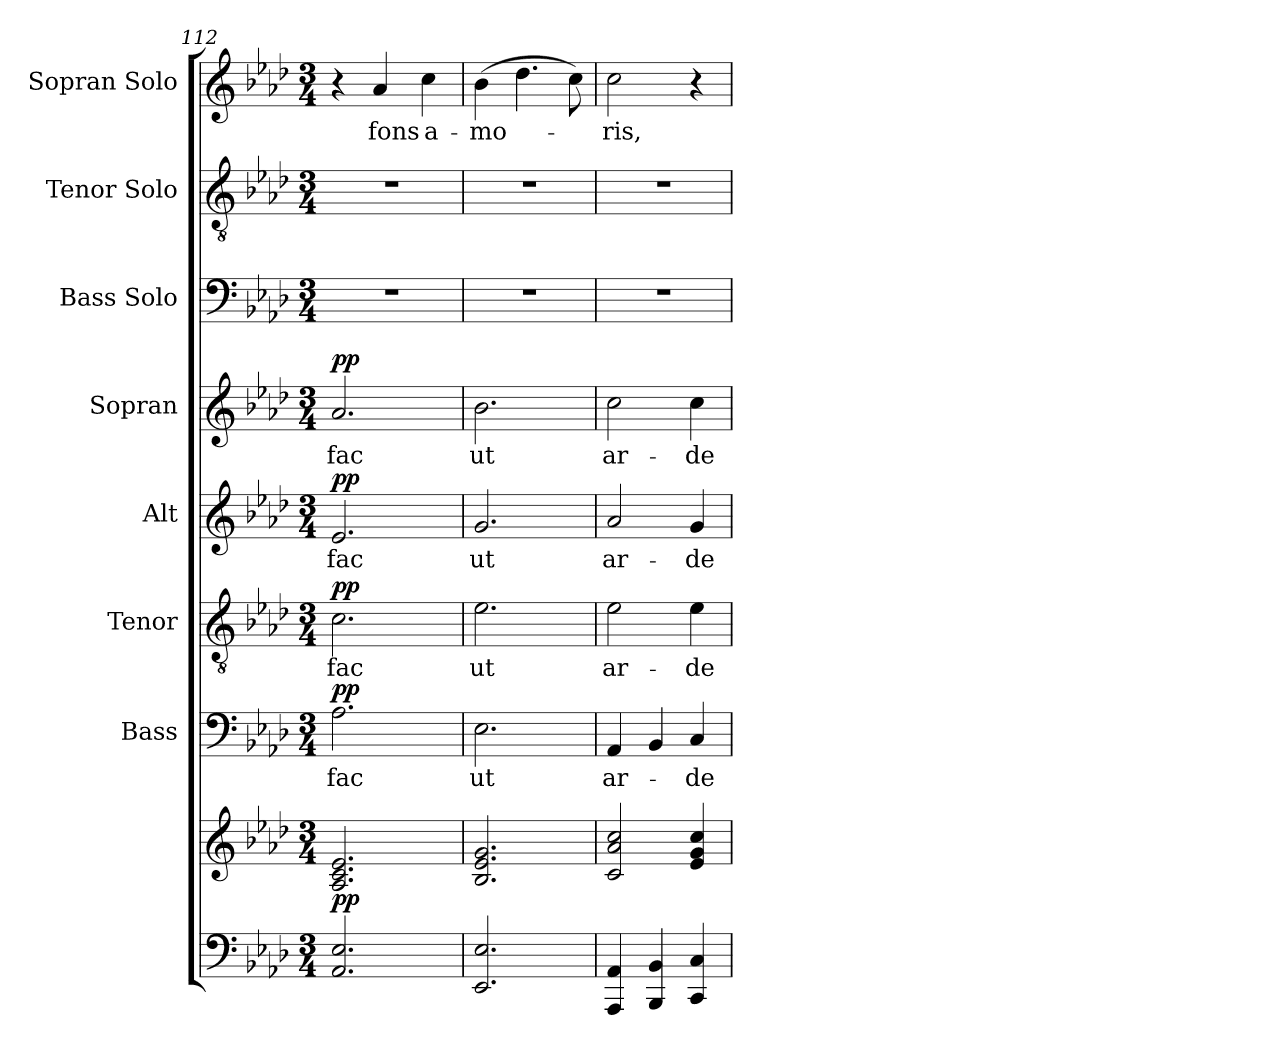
**kern	**kern	**dynam	**kern	**text	**dynam	**kern	**text	**dynam	**kern	**text	**dynam	**kern	**text	**dynam	**kern	**kern	**kern	**text
*part8	*part8	*part8	*part7	*part7	*part7	*part6	*part6	*part6	*part5	*part5	*part5	*part4	*part4	*part4	*part3	*part2	*part1	*part1
*staff9	*staff8	*staff8/9	*staff7	*staff7	*staff7	*staff6	*staff6	*staff6	*staff5	*staff5	*staff5	*staff4	*staff4	*staff4	*staff3	*staff2	*staff1	*staff1
*	*	*	*I"Bass	*	*	*I"Tenor	*	*	*I"Alt	*	*	*I"Sopran	*	*	*I"Bass Solo	*I"Tenor Solo	*I"Sopran Solo	*
*	*	*	*I'B.	*	*	*I'T.	*	*	*I'A.	*	*	*I'S.	*	*	*I'B. Solo	*I'T. Solo	*I'S. Solo	*
*clefF4	*clefG2	*	*clefF4	*	*	*clefGv2	*	*	*clefG2	*	*	*clefG2	*	*	*clefF4	*clefGv2	*clefG2	*
*k[b-e-a-d-]	*k[b-e-a-d-]	*	*k[b-e-a-d-]	*	*	*k[b-e-a-d-]	*	*	*k[b-e-a-d-]	*	*	*k[b-e-a-d-]	*	*	*k[b-e-a-d-]	*k[b-e-a-d-]	*k[b-e-a-d-]	*
*A-:	*A-:	*	*A-:	*	*	*A-:	*	*	*A-:	*	*	*A-:	*	*	*A-:	*A-:	*A-:	*
*M3/4	*M3/4	*	*M3/4	*	*	*M3/4	*	*	*M3/4	*	*	*M3/4	*	*	*M3/4	*M3/4	*M3/4	*
=112	=112	=112	=112	=112	=112	=112	=112	=112	=112	=112	=112	=112	=112	=112	=112	=112	=112	=112
!	!	!LO:DY:b	!	!LO:LY:b	!LO:DY:a	!	!LO:LY:b	!LO:DY:a	!	!LO:LY:b	!LO:DY:a	!	!LO:LY:b	!LO:DY:a	!	!	!	!
2.AA-/ 2.E-/	2.A-/ 2.c/ 2.e-/	pp	2.A-\	fac	pp	2.c\	fac	pp	2.e-/	fac	pp	2.a-/	fac	pp	2.r	2.r	4r	.
!	!	!	!	!	!	!	!	!	!	!	!	!	!	!	!	!	!	!LO:LY:b
.	.	.	.	.	.	.	.	.	.	.	.	.	.	.	.	.	4a-/	fons
!	!	!	!	!	!	!	!	!	!	!	!	!	!	!	!	!	!	!LO:LY:b
.	.	.	.	.	.	.	.	.	.	.	.	.	.	.	.	.	4cc\	a-
=113	=113	=113	=113	=113	=113	=113	=113	=113	=113	=113	=113	=113	=113	=113	=113	=113	=113	=113
!	!	!	!	!LO:LY:b	!	!	!LO:LY:b	!	!	!LO:LY:b	!	!	!LO:LY:b	!	!	!	!	!LO:LY:b
2.EE-/ 2.E-/	2.B-/ 2.e-/ 2.g/	.	2.E-\	ut	.	2.e-\	ut	.	2.g/	ut	.	2.b-\	ut	.	2.r	2.r	(>4b-\	-mo-
.	.	.	.	.	.	.	.	.	.	.	.	.	.	.	.	.	4.dd-\	.
.	.	.	.	.	.	.	.	.	.	.	.	.	.	.	.	.	8cc\)	.
=114	=114	=114	=114	=114	=114	=114	=114	=114	=114	=114	=114	=114	=114	=114	=114	=114	=114	=114
!	!	!	!	!LO:LY:b	!	!	!LO:LY:b	!	!	!LO:LY:b	!	!	!LO:LY:b	!	!	!	!	!LO:LY:b
4AAA-/ 4AA-/	2c/ 2a-/ 2cc/	.	4AA-/	ar-	.	2e-\	ar-	.	2a-/	ar-	.	2cc\	ar-	.	2.r	2.r	2cc\	-ris,
4BBB-/ 4BB-/	.	.	4BB-/	.	.	.	.	.	.	.	.	.	.	.	.	.	.	.
!	!	!	!	!LO:LY:b	!	!	!LO:LY:b	!	!	!LO:LY:b	!	!	!LO:LY:b	!	!	!	!	!
4CC/ 4C/	4e-/ 4g/ 4cc/	.	4C/	-de-	.	4e-\	-de-	.	4g/	-de-	.	4cc\	-de-	.	.	.	4r	.
=	=	=	=	=	=	=	=	=	=	=	=	=	=	=	=	=	=	=
*-	*-	*-	*-	*-	*-	*-	*-	*-	*-	*-	*-	*-	*-	*-	*-	*-	*-	*-
